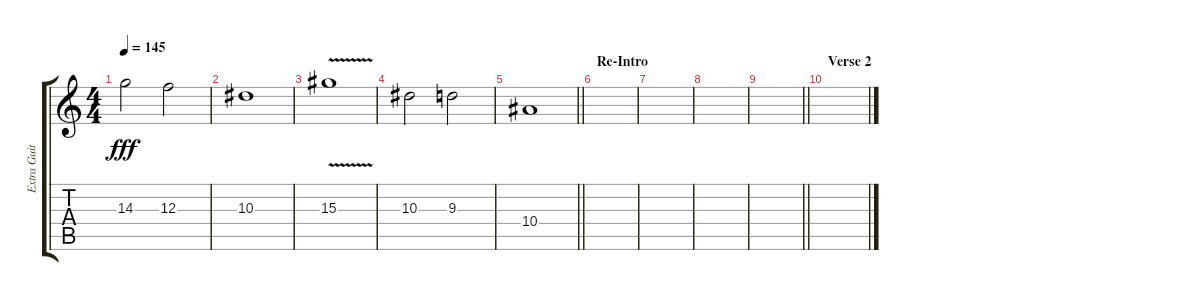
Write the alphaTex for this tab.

\track ("Extra Guitar 2" "Extra Guit") {instrument distortionguitar}
\staff {score tabs}
\tuning (D4 A3 F3 C3 G2 C2) {hide}
\ts (4 4)
\tempo 145
\clef g2
\ks c
14.3.2{dy fff} 12.3.2 |
10.3.1 |
15.3{v}.1 |
10.3.2 9.3.2 |
\barLineRight lightlight
10.4.1 |
\section ("" "Re-Intro")
|
|
|
\barLineRight lightlight
|
\section ("" "Verse 2")
